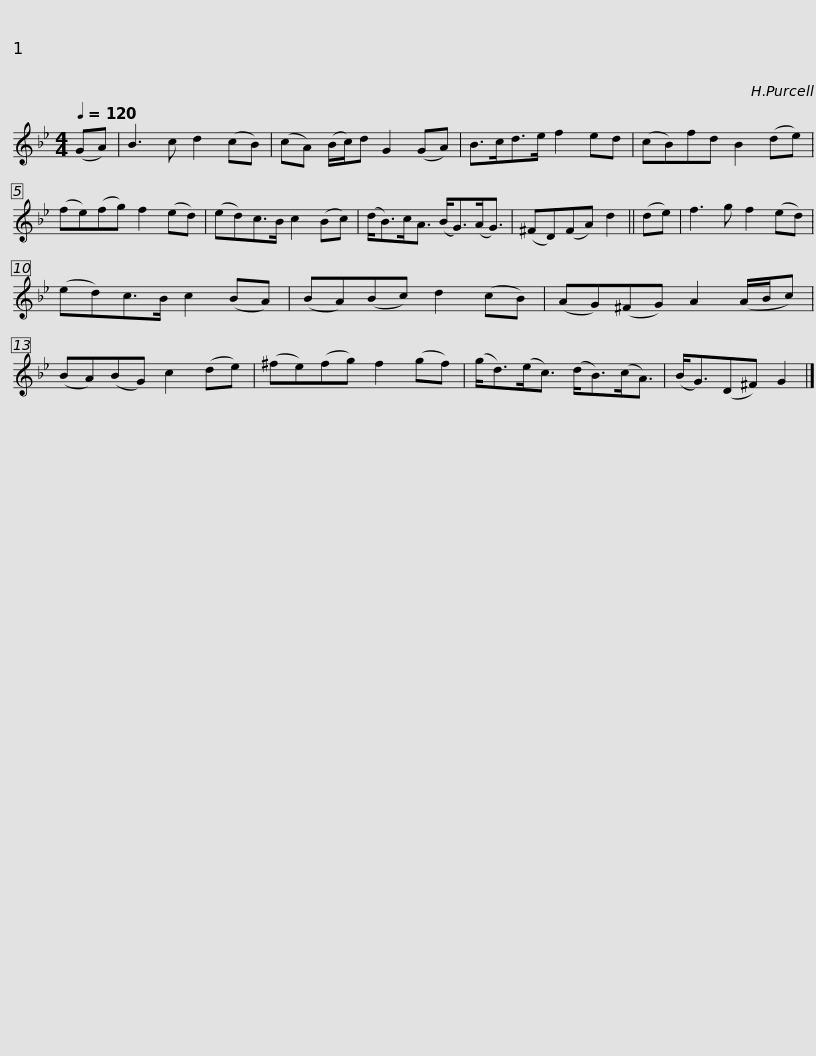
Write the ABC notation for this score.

X:1
L:1/8
Q:1/4=120
M:4/4
I:linebreak $
K:Gmin
V:1 treble
V:1
 (GA) | B3 c d2 (cB) | (cA) (B/c/)d G2 (GA) | B>cd>e f2 ed | (cB)fd B2 (de) | %5
 (fe)(fg) f2 (ed) |$ (ed)c>B c2 (Bc) | (d<B)c<A (B<G)(A<G) | (^FD)(FA) d2 || (de) | %10
 f3 g f2 (ed) | (ed)c>B c2 (BA) | (BA)(Bc) d2 (cB) |$ (AG)(^FG) A2 (A/B/c) | (BA)(BG) c2 (de) | %15
 (^fe)(fg) f2 (gf) | (g<d)(e<c) (d<B)(c<A) | (B<G)(D^F) G2 |] %18
